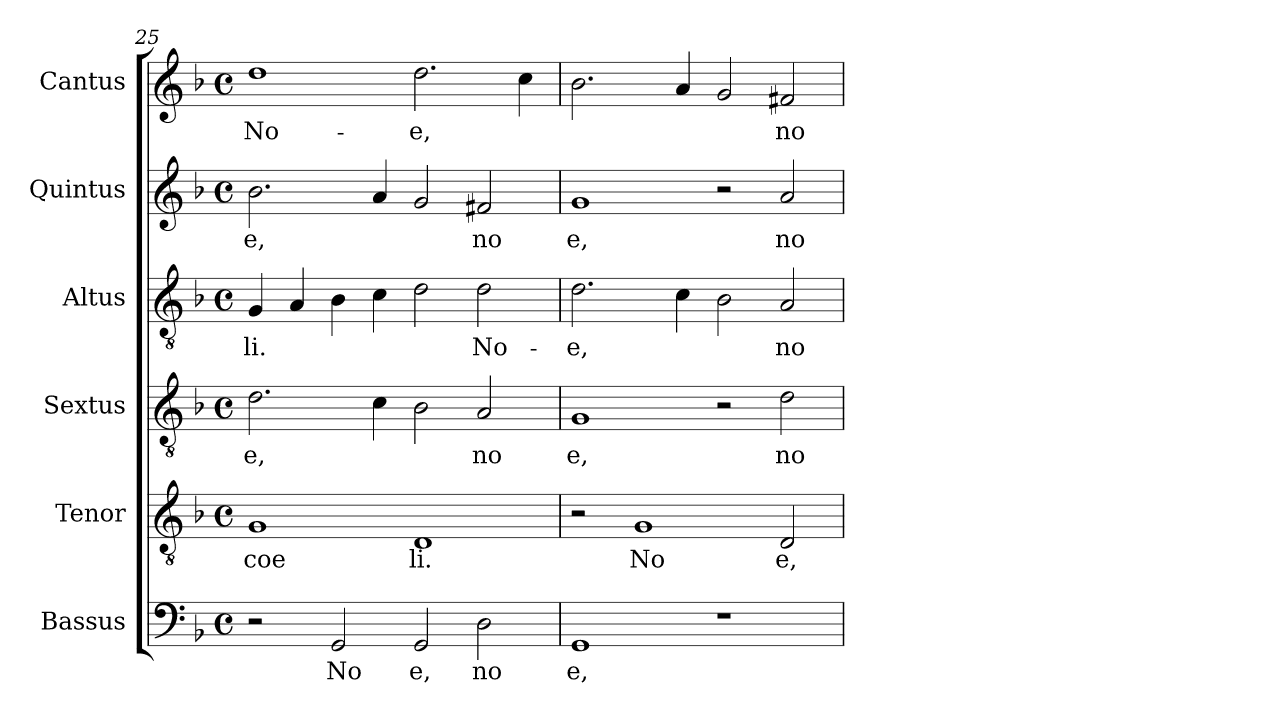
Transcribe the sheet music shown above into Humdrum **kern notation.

**kern	**text	**kern	**text	**kern	**text	**kern	**text	**kern	**text	**kern	**text
*part6	*part6	*part5	*part5	*part4	*part4	*part3	*part3	*part2	*part2	*part1	*part1
*staff6	*staff6	*staff5	*staff5	*staff4	*staff4	*staff3	*staff3	*staff2	*staff2	*staff1	*staff1
*I"Bassus	*	*I"Tenor	*	*I"Sextus	*	*I"Altus	*	*I"Quintus	*	*I"Cantus	*
*clefF4	*	*clefGv2	*	*clefGv2	*	*clefGv2	*	*clefG2	*	*clefG2	*
*k[b-]	*	*k[b-]	*	*k[b-]	*	*k[b-]	*	*k[b-]	*	*k[b-]	*
*F:	*	*F:	*	*F:	*	*F:	*	*F:	*	*F:	*
*M4/4	*	*M4/4	*	*M4/4	*	*M4/4	*	*M4/4	*	*M4/4	*
*met(c)	*	*met(c)	*	*met(c)	*	*met(c)	*	*met(c)	*	*met(c)	*
=25	=25	=25	=25	=25	=25	=25	=25	=25	=25	=25	=25
!	!	!	!LO:LY:b:cj	!	!LO:LY:b:cj	!	!LO:LY:b:cj	!	!LO:LY:b:cj	!	!LO:LY:b:cj
2r	.	1G	coe	2.d\	e,	4G/	-li.	2.b-\	e,	1dd	No-
.	.	.	.	.	.	4A/	.	.	.	.	.
!	!LO:LY:b:cj	!	!	!	!	!	!	!	!	!	!
2GG/	No	.	.	.	.	4B-\	.	.	.	.	.
.	.	.	.	4c\	.	4c\	.	4a/	.	.	.
!	!LO:LY:b:cj	!	!LO:LY:b:cj	!	!	!	!	!	!	!	!LO:LY:b:cj
2GG/	e,	1D	li.	2B-\	.	2d\	.	2g/	.	2.dd\	-e,
!	!LO:LY:b:cj	!	!	!	!LO:LY:b:cj	!	!LO:LY:b:cj	!	!LO:LY:b:cj	!	!
2D\	no	.	.	2A/	no	2d\	No-	2f#X/	no	.	.
.	.	.	.	.	.	.	.	.	.	4cc\	.
=26	=26	=26	=26	=26	=26	=26	=26	=26	=26	=26	=26
!	!LO:LY:b:cj	!	!	!	!LO:LY:b:cj	!	!LO:LY:b:cj	!	!LO:LY:b:cj	!	!
1GG	e,	2r	.	1G	e,	2.d\	-e,	1g	e,	2.b-\	.
!	!	!	!LO:LY:b:cj	!	!	!	!	!	!	!	!
.	.	1G	No	.	.	.	.	.	.	.	.
.	.	.	.	.	.	4c\	.	.	.	4a/	.
1r	.	.	.	2r	.	2B-\	.	2r	.	2g/	.
!	!	!	!LO:LY:b:cj	!	!LO:LY:b:cj	!	!LO:LY:b:cj	!	!LO:LY:b:cj	!	!LO:LY:b:cj
.	.	2D/	e,	2d\	no	2A/	no-	2a/	no	2f#X/	no-
=	=	=	=	=	=	=	=	=	=	=	=
*-	*-	*-	*-	*-	*-	*-	*-	*-	*-	*-	*-
